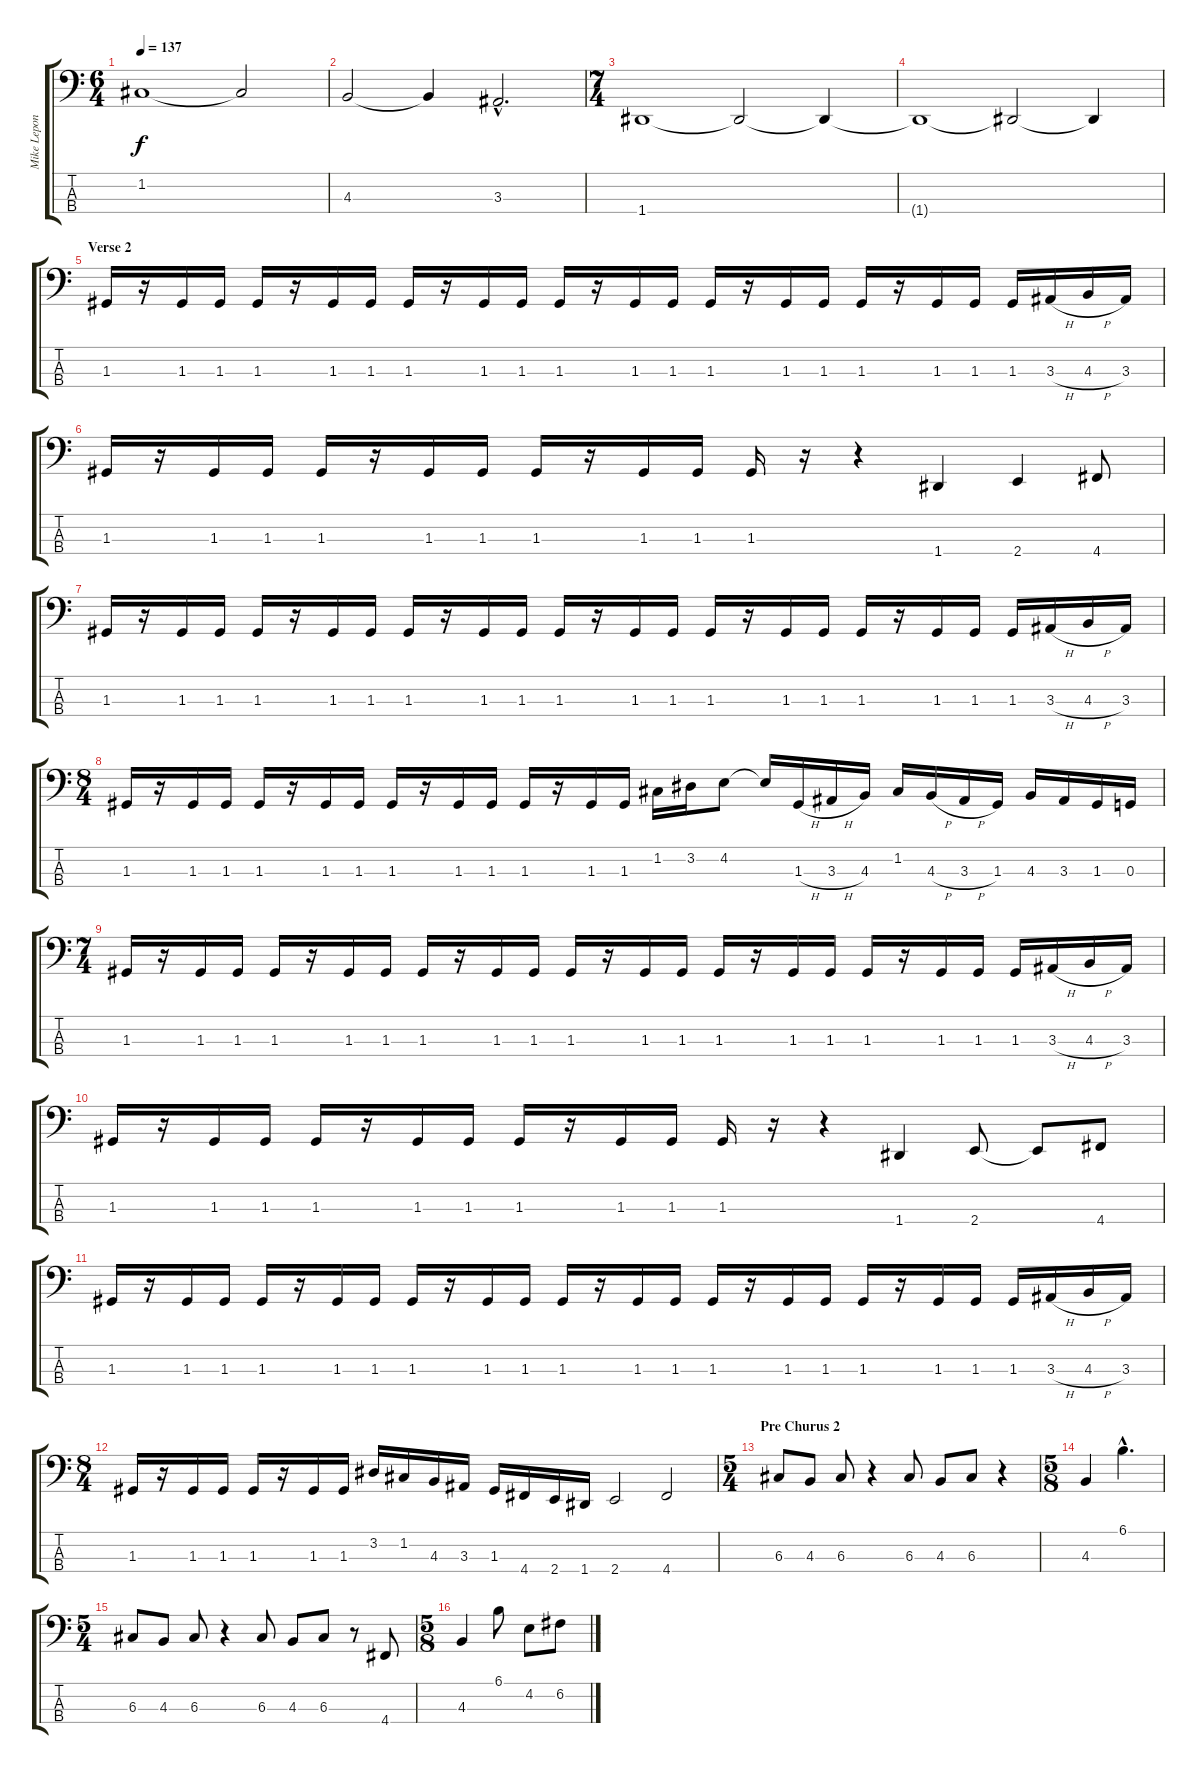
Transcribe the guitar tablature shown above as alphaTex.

\track ("Mike Lepond" "Mike Lepon") {instrument electricbassfinger}
\staff {score tabs}
\tuning (F2 C2 G1 D1) {hide}
\ts (6 4)
\tempo 137
\clef f4
\ks c
1.2.1{dy f} 1.2{t}.2 |
4.3.2 4.3{t}.4 3.3{hac}.2{d} |
\ts (7 4)
1.4.1 1.4{t}.2 1.4{t}.4 |
1.4{t}.1 1.4{t}.2 1.4{t}.4 |
\section ("" "Verse 2")
1.3.16 r.16 1.3.16 1.3.16 1.3.16 r.16 1.3.16 1.3.16 1.3.16 r.16 1.3.16 1.3.16 1.3.16 r.16 1.3.16 1.3.16 1.3.16 r.16 1.3.16 1.3.16 1.3.16 r.16 1.3.16 1.3.16 1.3.16 3.3{h}.16 4.3{h}.16 3.3.16 |
1.3.16 r.16 1.3.16 1.3.16 1.3.16 r.16 1.3.16 1.3.16 1.3.16 r.16 1.3.16 1.3.16 1.3.16 r.16 r.4 1.4.4 2.4.4 4.4.8 |
1.3.16 r.16 1.3.16 1.3.16 1.3.16 r.16 1.3.16 1.3.16 1.3.16 r.16 1.3.16 1.3.16 1.3.16 r.16 1.3.16 1.3.16 1.3.16 r.16 1.3.16 1.3.16 1.3.16 r.16 1.3.16 1.3.16 1.3.16 3.3{h}.16 4.3{h}.16 3.3.16 |
\ts (8 4)
1.3.16 r.16 1.3.16 1.3.16 1.3.16 r.16 1.3.16 1.3.16 1.3.16 r.16 1.3.16 1.3.16 1.3.16 r.16 1.3.16 1.3.16 1.2.16 3.2.16 4.2.8 4.2{t}.16 1.3{h}.16 3.3{h}.16 4.3.16 1.2.16 4.3{h}.16 3.3{h}.16 1.3.16 4.3.16 3.3.16 1.3.16 0.3.16 |
\ts (7 4)
1.3.16 r.16 1.3.16 1.3.16 1.3.16 r.16 1.3.16 1.3.16 1.3.16 r.16 1.3.16 1.3.16 1.3.16 r.16 1.3.16 1.3.16 1.3.16 r.16 1.3.16 1.3.16 1.3.16 r.16 1.3.16 1.3.16 1.3.16 3.3{h}.16 4.3{h}.16 3.3.16 |
1.3.16 r.16 1.3.16 1.3.16 1.3.16 r.16 1.3.16 1.3.16 1.3.16 r.16 1.3.16 1.3.16 1.3.16 r.16 r.4 1.4.4 2.4.8 2.4{t}.8 4.4.8 |
1.3.16 r.16 1.3.16 1.3.16 1.3.16 r.16 1.3.16 1.3.16 1.3.16 r.16 1.3.16 1.3.16 1.3.16 r.16 1.3.16 1.3.16 1.3.16 r.16 1.3.16 1.3.16 1.3.16 r.16 1.3.16 1.3.16 1.3.16 3.3{h}.16 4.3{h}.16 3.3.16 |
\ts (8 4)
1.3.16 r.16 1.3.16 1.3.16 1.3.16 r.16 1.3.16 1.3.16 3.2.16 1.2.16 4.3.16 3.3.16 1.3.16 4.4.16 2.4.16 1.4.16 2.4.2 4.4.2 |
\ts (5 4)
\section ("" "Pre Churus 2")
6.3.8 4.3.8 6.3.8 r.4 6.3.8 4.3.8 6.3.8 r.4 |
\ts (5 8)
4.3.4 6.1{hac}.4{d} |
\ts (5 4)
6.3.8 4.3.8 6.3.8 r.4 6.3.8 4.3.8 6.3.8 r.8 4.4.8 |
\ts (5 8)
4.3.4 6.1.8 4.2.8 6.2.8
